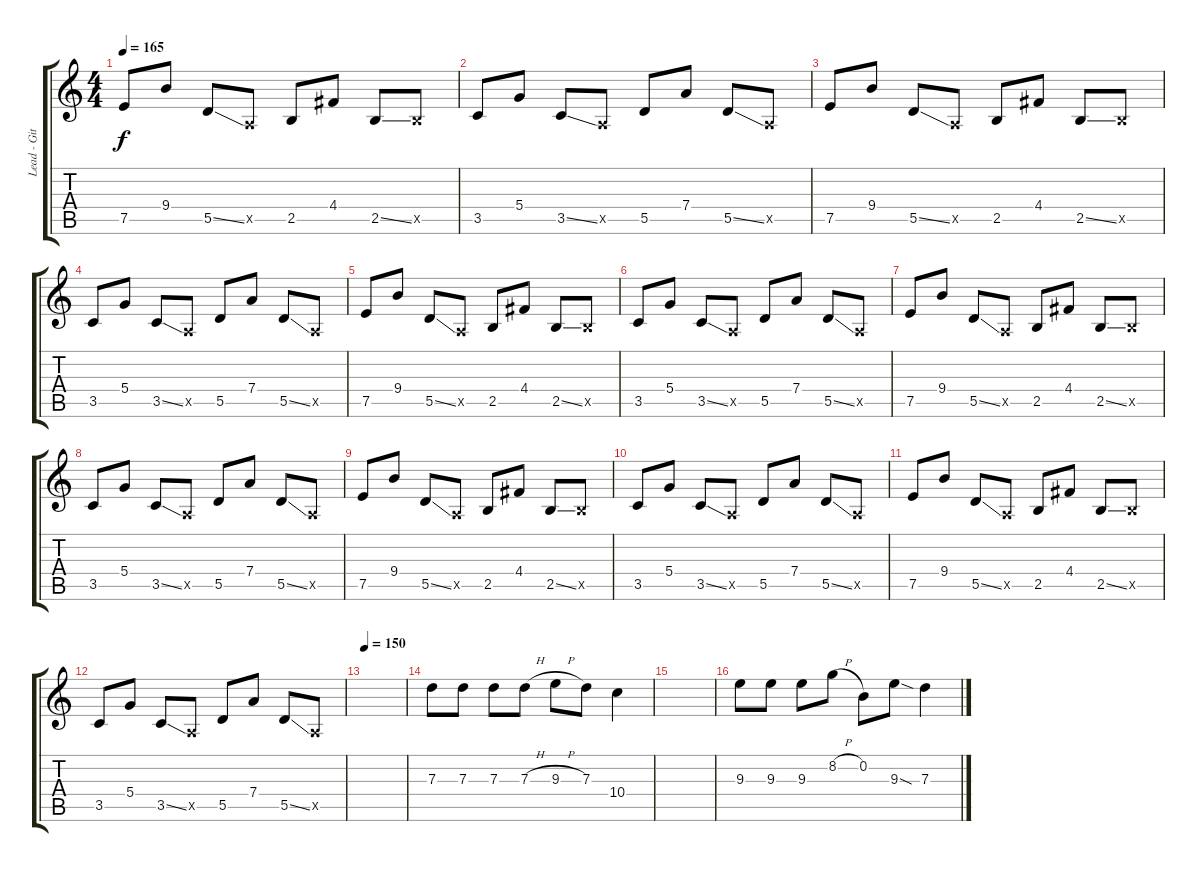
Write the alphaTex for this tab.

\track ("Lead - Gitarre" "Lead - Git") {instrument overdrivenguitar}
\staff {score tabs}
\tuning (E4 B3 G3 D3 A2 E2) {hide}
\ts (4 4)
\tempo 165
\clef g2
\ks c
7.5.8{dy f} 9.4.8 5.5{ss}.8 0.5{x}.8 2.5.8 4.4.8 2.5{ss}.8 2.5{x}.8 |
3.5.8 5.4.8 3.5{ss}.8 0.5{x}.8 5.5.8 7.4.8 5.5{ss}.8 0.5{x}.8 |
7.5.8 9.4.8 5.5{ss}.8 0.5{x}.8 2.5.8 4.4.8 2.5{ss}.8 2.5{x}.8 |
3.5.8 5.4.8 3.5{ss}.8 0.5{x}.8 5.5.8 7.4.8 5.5{ss}.8 0.5{x}.8 |
7.5.8 9.4.8 5.5{ss}.8 0.5{x}.8 2.5.8 4.4.8 2.5{ss}.8 2.5{x}.8 |
3.5.8 5.4.8 3.5{ss}.8 0.5{x}.8 5.5.8 7.4.8 5.5{ss}.8 0.5{x}.8 |
7.5.8 9.4.8 5.5{ss}.8 0.5{x}.8 2.5.8 4.4.8 2.5{ss}.8 2.5{x}.8 |
3.5.8 5.4.8 3.5{ss}.8 0.5{x}.8 5.5.8 7.4.8 5.5{ss}.8 0.5{x}.8 |
7.5.8 9.4.8 5.5{ss}.8 0.5{x}.8 2.5.8 4.4.8 2.5{ss}.8 2.5{x}.8 |
3.5.8 5.4.8 3.5{ss}.8 0.5{x}.8 5.5.8 7.4.8 5.5{ss}.8 0.5{x}.8 |
7.5.8 9.4.8 5.5{ss}.8 0.5{x}.8 2.5.8 4.4.8 2.5{ss}.8 2.5{x}.8 |
3.5.8 5.4.8 3.5{ss}.8 0.5{x}.8 5.5.8 7.4.8 5.5{ss}.8 0.5{x}.8 |
\tempo 150
|
7.3.8 7.3.8 7.3.8 7.3{h}.8 9.3{h}.8 7.3.8 10.4.4 |
|
9.3.8 9.3.8 9.3.8 8.2{h}.8 0.2.8 9.3{sod}.8 7.3.4
